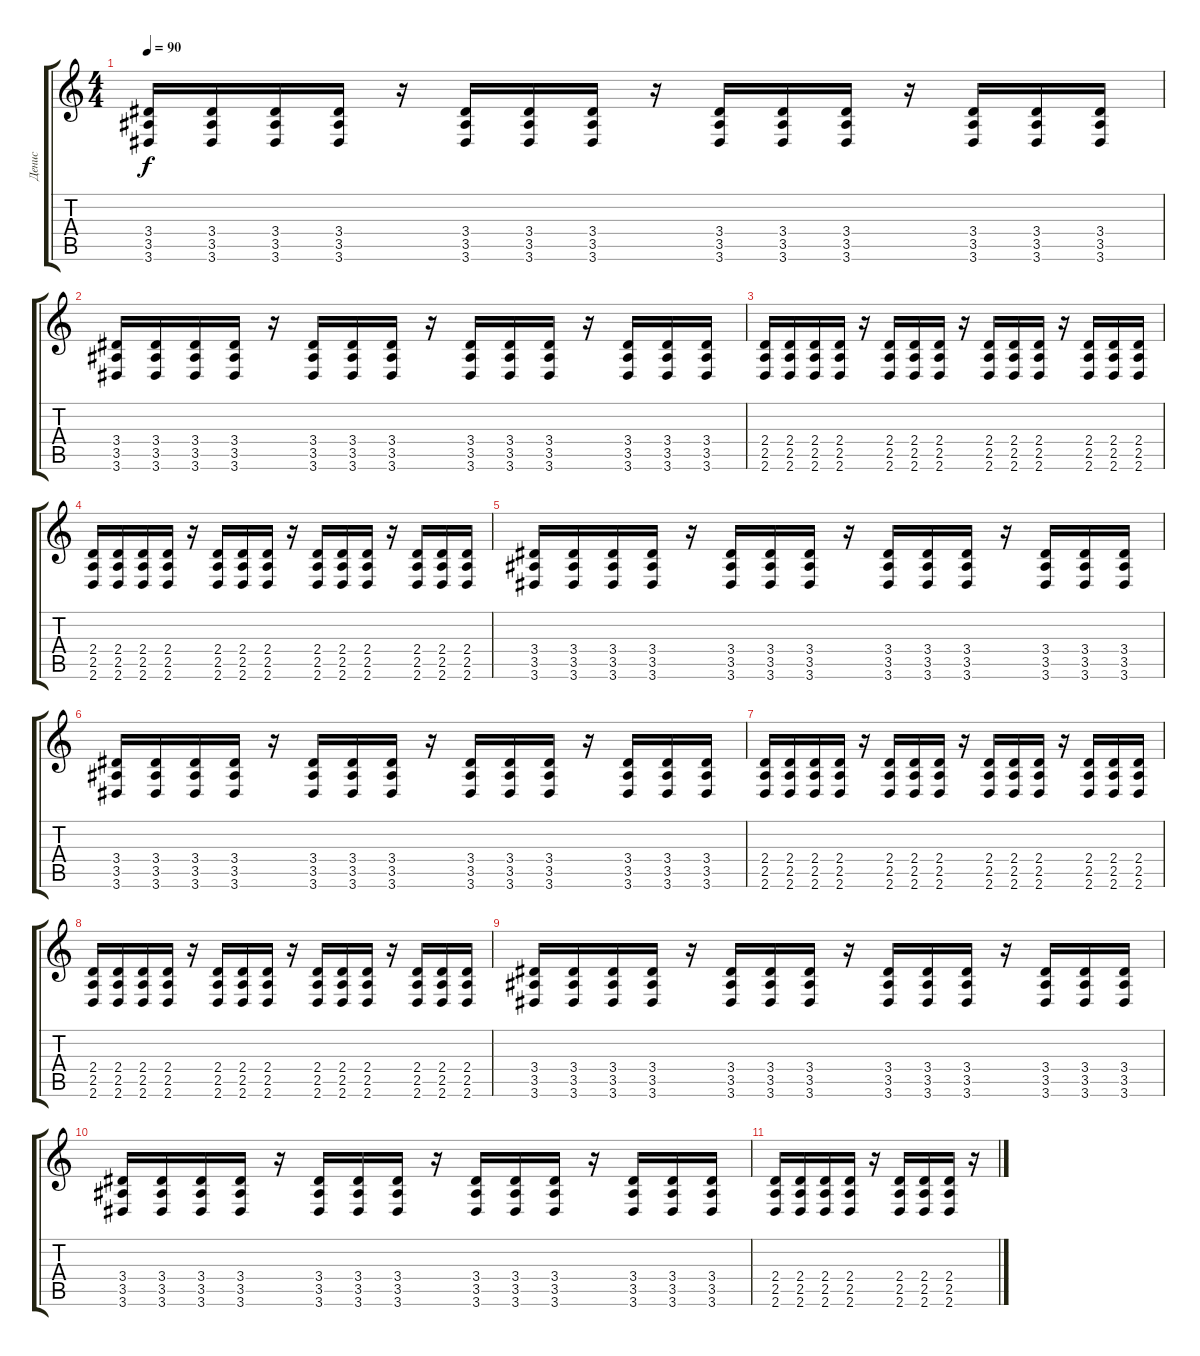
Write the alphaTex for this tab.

\track ("Денис" "Денис") {instrument overdrivenguitar}
\staff {score tabs}
\tuning (D4 A3 F3 C3 G2 C2) {hide}
\ts (4 4)
\tempo 90
\clef g2
\ks c
(3.4 3.5 3.6).16{dy f} (3.4 3.5 3.6).16 (3.4 3.5 3.6).16 (3.4 3.5 3.6).16 r.16 (3.4 3.5 3.6).16 (3.4 3.5 3.6).16 (3.4 3.5 3.6).16 r.16 (3.4 3.5 3.6).16 (3.4 3.5 3.6).16 (3.4 3.5 3.6).16 r.16 (3.4 3.5 3.6).16 (3.4 3.5 3.6).16 (3.4 3.5 3.6).16 |
(3.4 3.5 3.6).16 (3.4 3.5 3.6).16 (3.4 3.5 3.6).16 (3.4 3.5 3.6).16 r.16 (3.4 3.5 3.6).16 (3.4 3.5 3.6).16 (3.4 3.5 3.6).16 r.16 (3.4 3.5 3.6).16 (3.4 3.5 3.6).16 (3.4 3.5 3.6).16 r.16 (3.4 3.5 3.6).16 (3.4 3.5 3.6).16 (3.4 3.5 3.6).16 |
(2.4 2.5 2.6).16 (2.4 2.5 2.6).16 (2.4 2.5 2.6).16 (2.4 2.5 2.6).16 r.16 (2.4 2.5 2.6).16 (2.4 2.5 2.6).16 (2.4 2.5 2.6).16 r.16 (2.4 2.5 2.6).16 (2.4 2.5 2.6).16 (2.4 2.5 2.6).16 r.16 (2.4 2.5 2.6).16 (2.4 2.5 2.6).16 (2.4 2.5 2.6).16 |
(2.4 2.5 2.6).16 (2.4 2.5 2.6).16 (2.4 2.5 2.6).16 (2.4 2.5 2.6).16 r.16 (2.4 2.5 2.6).16 (2.4 2.5 2.6).16 (2.4 2.5 2.6).16 r.16 (2.4 2.5 2.6).16 (2.4 2.5 2.6).16 (2.4 2.5 2.6).16 r.16 (2.4 2.5 2.6).16 (2.4 2.5 2.6).16 (2.4 2.5 2.6).16 |
(3.4 3.5 3.6).16 (3.4 3.5 3.6).16 (3.4 3.5 3.6).16 (3.4 3.5 3.6).16 r.16 (3.4 3.5 3.6).16 (3.4 3.5 3.6).16 (3.4 3.5 3.6).16 r.16 (3.4 3.5 3.6).16 (3.4 3.5 3.6).16 (3.4 3.5 3.6).16 r.16 (3.4 3.5 3.6).16 (3.4 3.5 3.6).16 (3.4 3.5 3.6).16 |
(3.4 3.5 3.6).16 (3.4 3.5 3.6).16 (3.4 3.5 3.6).16 (3.4 3.5 3.6).16 r.16 (3.4 3.5 3.6).16 (3.4 3.5 3.6).16 (3.4 3.5 3.6).16 r.16 (3.4 3.5 3.6).16 (3.4 3.5 3.6).16 (3.4 3.5 3.6).16 r.16 (3.4 3.5 3.6).16 (3.4 3.5 3.6).16 (3.4 3.5 3.6).16 |
(2.4 2.5 2.6).16 (2.4 2.5 2.6).16 (2.4 2.5 2.6).16 (2.4 2.5 2.6).16 r.16 (2.4 2.5 2.6).16 (2.4 2.5 2.6).16 (2.4 2.5 2.6).16 r.16 (2.4 2.5 2.6).16 (2.4 2.5 2.6).16 (2.4 2.5 2.6).16 r.16 (2.4 2.5 2.6).16 (2.4 2.5 2.6).16 (2.4 2.5 2.6).16 |
(2.4 2.5 2.6).16 (2.4 2.5 2.6).16 (2.4 2.5 2.6).16 (2.4 2.5 2.6).16 r.16 (2.4 2.5 2.6).16 (2.4 2.5 2.6).16 (2.4 2.5 2.6).16 r.16 (2.4 2.5 2.6).16 (2.4 2.5 2.6).16 (2.4 2.5 2.6).16 r.16 (2.4 2.5 2.6).16 (2.4 2.5 2.6).16 (2.4 2.5 2.6).16 |
(3.4 3.5 3.6).16 (3.4 3.5 3.6).16 (3.4 3.5 3.6).16 (3.4 3.5 3.6).16 r.16 (3.4 3.5 3.6).16 (3.4 3.5 3.6).16 (3.4 3.5 3.6).16 r.16 (3.4 3.5 3.6).16 (3.4 3.5 3.6).16 (3.4 3.5 3.6).16 r.16 (3.4 3.5 3.6).16 (3.4 3.5 3.6).16 (3.4 3.5 3.6).16 |
(3.4 3.5 3.6).16 (3.4 3.5 3.6).16 (3.4 3.5 3.6).16 (3.4 3.5 3.6).16 r.16 (3.4 3.5 3.6).16 (3.4 3.5 3.6).16 (3.4 3.5 3.6).16 r.16 (3.4 3.5 3.6).16 (3.4 3.5 3.6).16 (3.4 3.5 3.6).16 r.16 (3.4 3.5 3.6).16 (3.4 3.5 3.6).16 (3.4 3.5 3.6).16 |
(2.4 2.5 2.6).16 (2.4 2.5 2.6).16 (2.4 2.5 2.6).16 (2.4 2.5 2.6).16 r.16 (2.4 2.5 2.6).16 (2.4 2.5 2.6).16 (2.4 2.5 2.6).16 r.16
